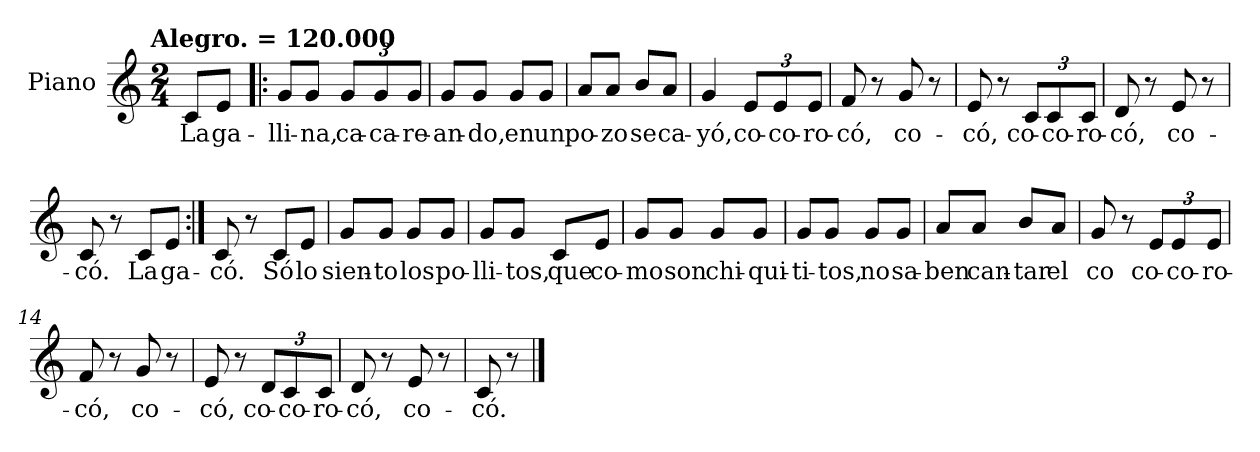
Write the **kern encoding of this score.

**kern	**text
*part1	*part1
*staff1	*staff1
*I"Piano	*
*I'Pno	*
*clefG2	*
*k[]	*
!!LO:TX:omd:t=Alegro.  = 120.000
*M2/4	*
*MM120	*
=	=
8c/L	La
8e/J	-ga-
=1!|:	=1!|:
8g/L	-lli-
8g/J	na,
*Xbrackettup	*
12g/L	-ca-
12g/	-ca-
12g/J	-re-
=2	=2
8g/L	-an-
8g/J	do,
8g/L	en
8g/J	un
=3	=3
8a/L	-po-
8a/J	zo
8b/L	se
8a/J	-ca-
=4	=4
4g/	yó,
12e/L	-co-
12e/	-co-
12e/J	-ro-
!!LO:LB:g=z
=5	=5
8f/	có,
8r	.
8g/	-co-
8r	.
=6	=6
8e/	có,
8r	.
12c/L	-co-
12c/	-co-
12c/J	-ro-
=7	=7
8d/	có,
8r	.
8e/	-co-
8r	.
=1X	=1X
8c/	có.
8r	.
8c/L	La
8e/J	-ga-
=2X:|!	=2X:|!
8c/	có.
8r	.
8c/L	Só
8e/J	lo
!!LO:LB:g=z
=8	=8
8g/L	-sien-
8g/J	to
8g/L	los
8g/J	-po-
=9	=9
8g/L	-lli-
8g/J	tos,
8c/L	que
8e/J	-co-
=10	=10
8g/L	mo
8g/J	son
8g/L	-chi-
8g/J	-qui-
=11	=11
8g/L	-ti-
8g/J	tos,
8g/L	no
8g/J	-sa-
=12	=12
8a/L	ben
8a/J	-can-
8b/L	tar
8a/J	el
!!LO:LB:g=z
=13	=13
8g/	co
8r	.
12e/L	-co-
12e/	-co-
12e/J	-ro-
=14	=14
8f/	có,
8r	.
8g/	-co-
8r	.
=15	=15
8e/	có,
8r	.
12d/L	-co-
12c/	-co-
12c/J	-ro-
=16	=16
8d/	có,
8r	.
8e/	-co-
8r	.
=3X	=3X
8c/	có.
8r	.
==	==
*-	*-
